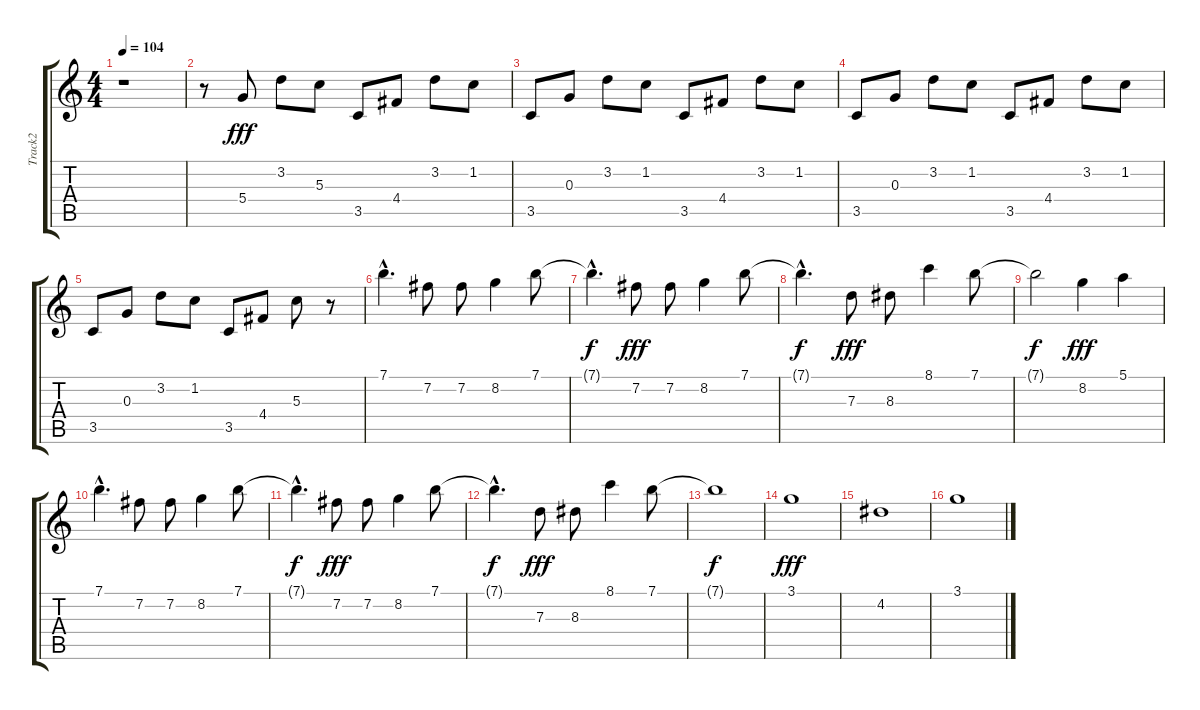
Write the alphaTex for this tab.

\track ("Track2" "Track2") {instrument electricguitarclean}
\staff {score tabs}
\tuning (E4 B3 G3 D3 A2 E2) {hide}
\ts (4 4)
\tempo 104
\clef g2
\ks c
r.1{dy fff instrument electricguitarclean} |
r.8 5.4.8 3.2.8 5.3.8 3.5.8 4.4.8 3.2.8 1.2.8 |
3.5.8 0.3.8 3.2.8 1.2.8 3.5.8 4.4.8 3.2.8 1.2.8 |
3.5.8 0.3.8 3.2.8 1.2.8 3.5.8 4.4.8 3.2.8 1.2.8 |
3.5.8 0.3.8 3.2.8 1.2.8 3.5.8 4.4.8 5.3.8 r.8 |
7.1{hac}.4{d volume 16 instrument distortionguitar} 7.2.8 7.2.8 8.2.4 7.1.8 |
7.1{hac t}.4{d dy f} 7.2.8{dy fff} 7.2.8 8.2.4 7.1.8 |
7.1{hac t}.4{d dy f} 7.3.8{dy fff} 8.3.8 8.1.4 7.1.8 |
7.1{t}.2{dy f} 8.2.4{dy fff} 5.1.4 |
7.1{hac}.4{d} 7.2.8 7.2.8 8.2.4 7.1.8 |
7.1{hac t}.4{d dy f} 7.2.8{dy fff} 7.2.8 8.2.4 7.1.8 |
7.1{hac t}.4{d dy f} 7.3.8{dy fff} 8.3.8 8.1.4 7.1.8 |
7.1{t}.1{dy f} |
3.1.1{dy fff} |
4.2.1 |
3.1.1
